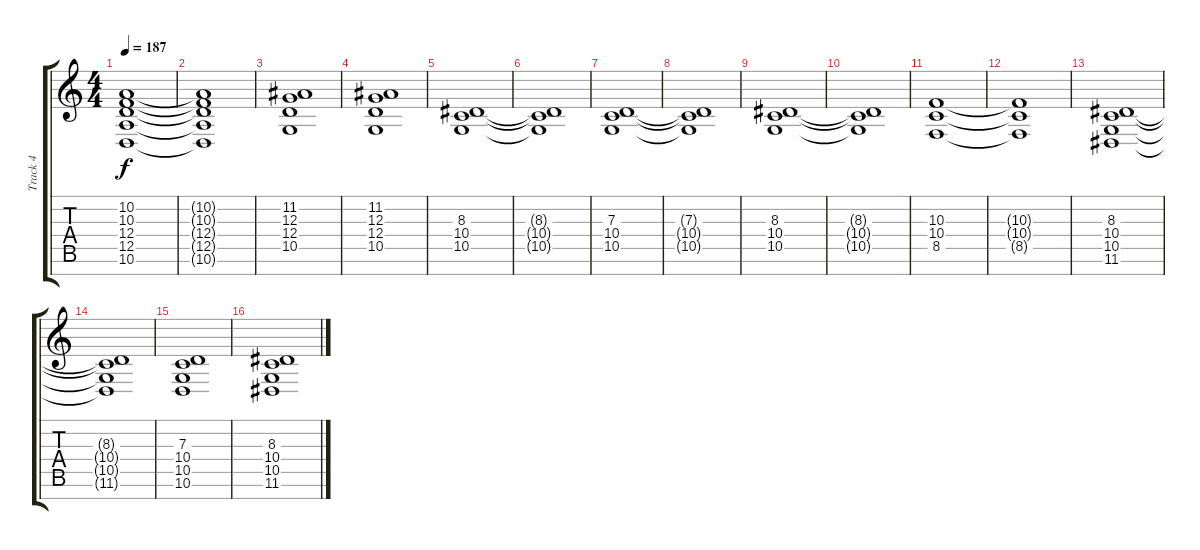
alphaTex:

\track ("Track 4" "Track 4") {instrument tremolostrings}
\staff {score tabs}
\tuning (E4 B3 G3 D3 A2 E2 B1) {hide}
\ts (4 4)
\tempo 187
\clef g2
\ks c
(10.2{t} 10.3{t} 12.4{t} 12.5{t} 10.6{t}).1{dy f} |
(10.2{t} 10.3{t} 12.4{t} 12.5{t} 10.6{t}).1 |
(11.2 12.3 12.4 10.5).1 |
(11.2 12.3 12.4 10.5).1 |
(8.3 10.4 10.5).1{volume 6} |
(8.3{t} 10.4{t} 10.5{t}).1 |
(7.3 10.4 10.5).1 |
(7.3{t} 10.4{t} 10.5{t}).1 |
(8.3 10.4 10.5).1 |
(8.3{t} 10.4{t} 10.5{t}).1 |
(10.3 10.4 8.5).1 |
(10.3{t} 10.4{t} 8.5{t}).1 |
(8.3 10.4 10.5 11.6).1 |
(8.3{t} 10.4{t} 10.5{t} 11.6{t}).1 |
(7.3 10.4 10.5 10.6).1 |
(8.3 10.4 10.5 11.6).1
